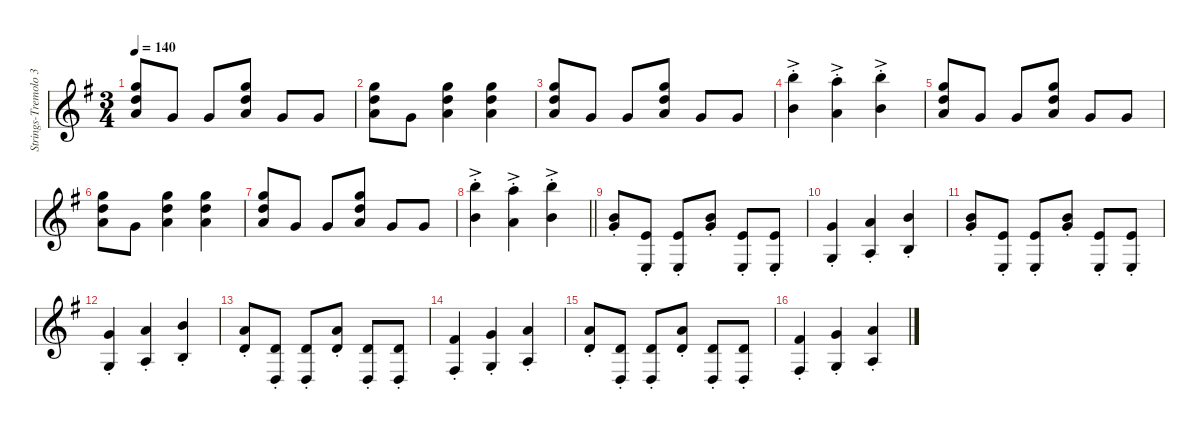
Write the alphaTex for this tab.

\defaultSystemsLayout 8
\hideDynamics
\bracketExtendMode groupsimilarinstruments
\firstSystemTrackNameMode fullname
\otherSystemsTrackNameOrientation horizontal
\track ("Strings-Tremolo 3" "vln.") {defaultSystemsLayout 8 instrument tremolostrings}
\staff {score}
\tuning (E4 B3 G3 D3 A2 E2)
\ts (3 4)
\tempo 140
\clef g2
\ks g
(15.1{acc forcenatural} 15.2{acc forcenatural} 14.3{acc forcenatural}).8{dy f beam Up} 17.4{acc forcenatural}.8{beam Up} 17.4{acc forcenatural}.8{beam Up} (15.1{acc forcenatural} 15.2{acc forcenatural} 14.3{acc forcenatural}).8{beam Up} 17.4{acc forcenatural}.8{beam Up} 17.4{acc forcenatural}.8{beam Up} |
(15.1{acc forcenatural} 15.2{acc forcenatural} 14.3{acc forcenatural}).8{beam Down} 17.4{acc forcenatural}.8{beam Down} (15.1{acc forcenatural} 15.2{acc forcenatural} 14.3{acc forcenatural}).4{beam Down} (15.1{acc forcenatural} 15.2{acc forcenatural} 14.3{acc forcenatural}).4{beam Down} |
(15.1{acc forcenatural} 15.2{acc forcenatural} 14.3{acc forcenatural}).8{beam Up} 17.4{acc forcenatural}.8{beam Up} 17.4{acc forcenatural}.8{beam Up} (15.1{acc forcenatural} 15.2{acc forcenatural} 14.3{acc forcenatural}).8{beam Up} 17.4{acc forcenatural}.8{beam Up} 17.4{acc forcenatural}.8{beam Up} |
(19.1{ac st acc forcenatural} 16.3{ac st acc forcenatural}).4{beam Down} (17.1{ac st acc forcenatural} 14.3{ac st acc forcenatural}).4{beam Down} (19.1{ac st acc forcenatural} 16.3{ac st acc forcenatural}).4{beam Down} |
(15.1{acc forcenatural} 15.2{acc forcenatural} 14.3{acc forcenatural}).8{beam Up} 17.4{acc forcenatural}.8{beam Up} 17.4{acc forcenatural}.8{beam Up} (15.1{acc forcenatural} 15.2{acc forcenatural} 14.3{acc forcenatural}).8{beam Up} 17.4{acc forcenatural}.8{beam Up} 17.4{acc forcenatural}.8{beam Up} |
(15.1{acc forcenatural} 15.2{acc forcenatural} 14.3{acc forcenatural}).8{beam Down} 17.4{acc forcenatural}.8{beam Down} (15.1{acc forcenatural} 15.2{acc forcenatural} 14.3{acc forcenatural}).4{beam Down} (15.1{acc forcenatural} 15.2{acc forcenatural} 14.3{acc forcenatural}).4{beam Down} |
(15.1{acc forcenatural} 15.2{acc forcenatural} 14.3{acc forcenatural}).8{beam Up} 17.4{acc forcenatural}.8{beam Up} 17.4{acc forcenatural}.8{beam Up} (15.1{acc forcenatural} 15.2{acc forcenatural} 14.3{acc forcenatural}).8{beam Up} 17.4{acc forcenatural}.8{beam Up} 17.4{acc forcenatural}.8{beam Up} |
\barLineRight lightlight
(19.1{ac st acc forcenatural} 16.3{ac st acc forcenatural}).4{beam Down} (17.1{ac st acc forcenatural} 14.3{ac st acc forcenatural}).4{beam Down} (19.1{ac st acc forcenatural} 16.3{ac st acc forcenatural}).4{beam Down} |
(7.1{st acc forcenatural} 8.2{st acc forcenatural}).8{beam Up} (9.3{st acc forcenatural} 7.5{st acc forcenatural}).8{beam Up} (9.3{st acc forcenatural} 7.5{st acc forcenatural}).8{beam Up} (7.1{st acc forcenatural} 8.2{st acc forcenatural}).8{beam Up} (9.3{st acc forcenatural} 7.5{st acc forcenatural}).8{beam Up} (9.3{st acc forcenatural} 7.5{st acc forcenatural}).8{beam Up} |
(8.2{st acc forcenatural} 5.4{st acc forcenatural}).4{beam Up} (10.2{st acc forcenatural} 7.4{st acc forcenatural}).4{beam Up} (12.2{st acc forcenatural} 9.4{st acc forcenatural}).4{beam Up} |
(7.1{st acc forcenatural} 8.2{st acc forcenatural}).8{beam Up} (9.3{st acc forcenatural} 7.5{st acc forcenatural}).8{beam Up} (9.3{st acc forcenatural} 7.5{st acc forcenatural}).8{beam Up} (7.1{st acc forcenatural} 8.2{st acc forcenatural}).8{beam Up} (9.3{st acc forcenatural} 7.5{st acc forcenatural}).8{beam Up} (9.3{st acc forcenatural} 7.5{st acc forcenatural}).8{beam Up} |
(8.2{st acc forcenatural} 5.4{st acc forcenatural}).4{beam Up} (10.2{st acc forcenatural} 7.4{st acc forcenatural}).4{beam Up} (12.2{st acc forcenatural} 9.4{st acc forcenatural}).4{beam Up} |
(5.1{st acc forcenatural} 3.2{st acc forcenatural}).8{beam Up} (7.3{st acc forcenatural} 5.5{st acc forcenatural}).8{beam Up} (7.3{st acc forcenatural} 5.5{st acc forcenatural}).8{beam Up} (5.1{st acc forcenatural} 3.2{st acc forcenatural}).8{beam Up} (7.3{st acc forcenatural} 5.5{st acc forcenatural}).8{beam Up} (7.3{st acc forcenatural} 5.5{st acc forcenatural}).8{beam Up} |
(11.3{st acc #} 9.5{st acc #}).4{beam Up} (12.3{st acc forcenatural} 10.5{st acc forcenatural}).4{beam Up} (14.3{st acc forcenatural} 12.5{st acc forcenatural}).4{beam Up} |
(5.1{st acc forcenatural} 3.2{st acc forcenatural}).8{beam Up} (7.3{st acc forcenatural} 5.5{st acc forcenatural}).8{beam Up} (7.3{st acc forcenatural} 5.5{st acc forcenatural}).8{beam Up} (5.1{st acc forcenatural} 3.2{st acc forcenatural}).8{beam Up} (7.3{st acc forcenatural} 5.5{st acc forcenatural}).8{beam Up} (7.3{st acc forcenatural} 5.5{st acc forcenatural}).8{beam Up} |
(11.3{st acc #} 9.5{st acc #}).4{beam Up} (12.3{st acc forcenatural} 10.5{st acc forcenatural}).4{beam Up} (14.3{st acc forcenatural} 12.5{st acc forcenatural}).4{beam Up}
